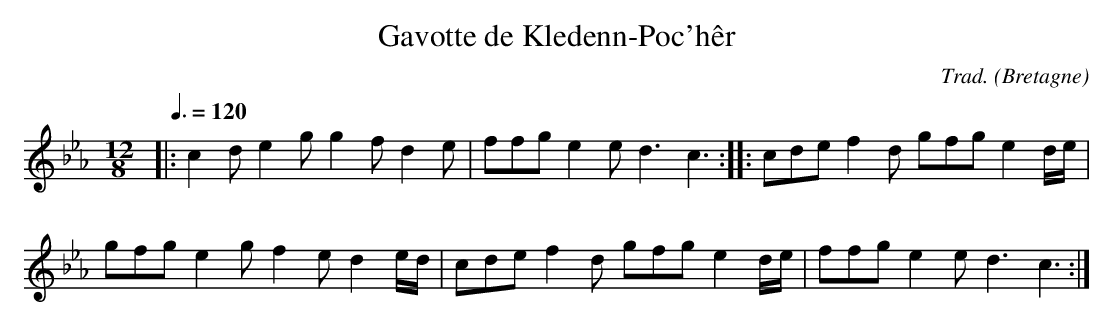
X:1
T:Gavotte de Kledenn-Poc'hêr
C:Trad.
O:Bretagne
M:12/8
L:1/8
Q:3/8=120
K:Eb
|: c2d e2g g2f d2e | ffg e2e d3 c3 :: cde f2d gfg e2d/2e/2 |
gfg e2g f2e d2e/2d/2 | cde f2d gfg e2d/2e/2 | ffg e2e d3 c3 :|
